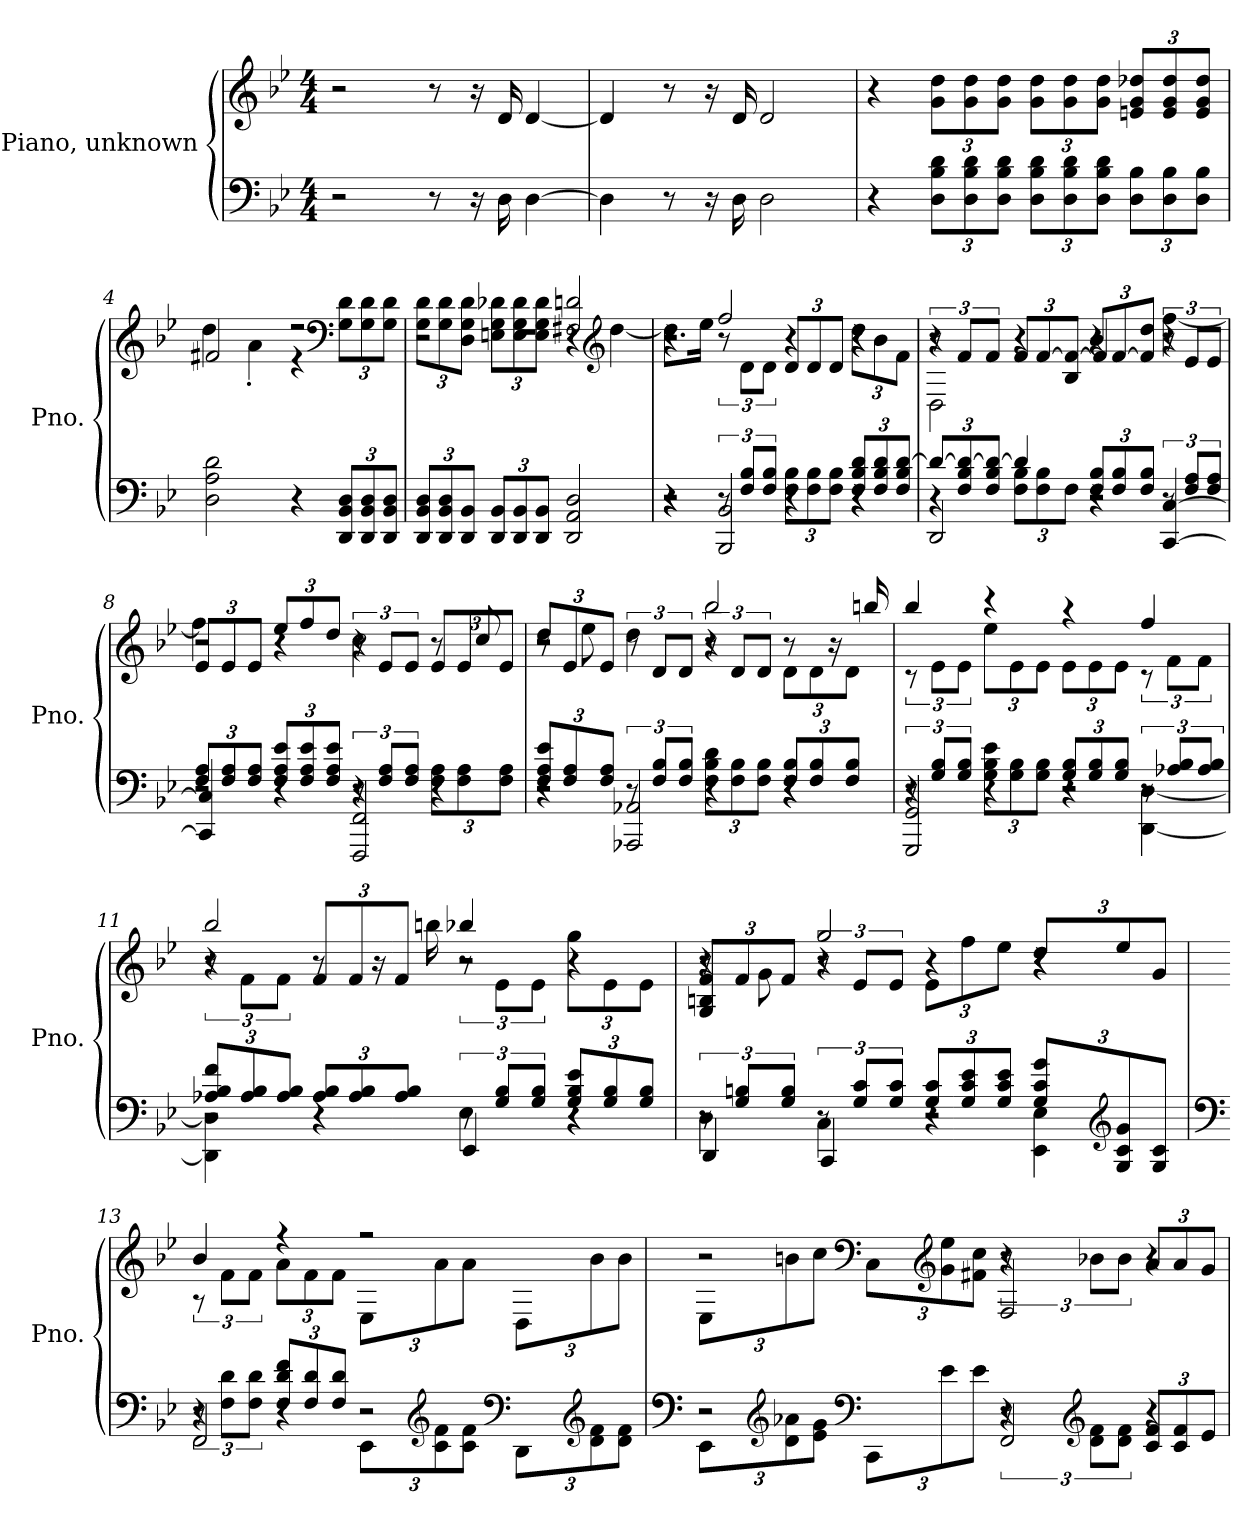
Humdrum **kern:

**kern	**kern
*part1	*part1
*staff2	*staff1
*I"Piano, unknown	*
*I'Pno.	*
*clefF4	*clefG2
*k[b-e-]	*k[b-e-]
*M4/4	*M4/4
*MM120	*MM120
=1	=1
2r	2r
8r	8r
16r	16r
16D\	16d/
[4D\	[4d/
=2	=2
4D\]	4d/]
8r	8r
16r	16r
16D\	16d/
2D\	2d/
=3	=3
4r	4r
*Xbrackettup	*Xbrackettup
12D\ 12B-\ 12d\L	12g\ 12dd\L
12D\ 12B-\ 12d\	12g\ 12dd\
12D\ 12B-\ 12d\J	12g\ 12dd\J
12D\ 12B-\ 12d\L	12g\ 12dd\L
12D\ 12B-\ 12d\	12g\ 12dd\
12D\ 12B-\ 12d\J	12g\ 12dd\J
12D\ 12B-\L	12en/ 12g/ 12dd-X/L
12D\ 12B-\	12e/ 12g/ 12dd-/
12D\ 12B-\J	12e/ 12g/ 12dd-/J
=4	=4
*	*^
2D\ 2A\ 2d\	2f#X/	4dd\
.	.	4a'\
4r	2r	4r
*	*clefF4	*
12DD/ 12BB-/ 12D/L	.	12G\ 12d\L
12DD/ 12BB-/ 12D/	.	12G\ 12d\
12DD/ 12BB-/ 12D/J	.	12G\ 12d\J
!!LO:LB:g=z
=5	=5	=5
*	*	*^
12DD/ 12BB-/ 12D/L	1r	12G\ 12d\L	2r
12DD/ 12BB-/ 12D/	.	12G\ 12d\	.
12DD/ 12BB-/J	.	12D\ 12G\ 12d\J	.
12DD/ 12BB-/L	.	12En\ 12G\ 12d-X\L	.
12DD/ 12BB-/	.	12E\ 12G\ 12d-\	.
12DD/ 12BB-/J	.	12E\ 12G\ 12d-\J	.
2DD/ 2AA/ 2D/	.	4r	2F#X/ 2dn/
*	*clefG2	*	*
.	.	[4dd\	.
=6	=6	=6	=6
*^	*	*	*
*	*^	*	*	*
4r	2r	4r	4r	8.dd\L]	2r
.	.	.	.	16ee-\Jk	.
*brackettup	*	*	*	*brackettup	*
12r	.	2BBB-/ 2BB-/	2ff/	12r	.
12F/ 12B-/L	.	.	.	12d\L	.
12F/ 12B-/J	.	.	.	12d\J	.
*	*Xbrackettup	*	*	*	*Xbrackettup
4r	12F\ 12B-\L	.	.	4r	12d/L
.	12F\ 12B-\	.	.	.	12d/
.	12F\ 12B-\J	.	.	.	12d/J
12F/ 12B-/ 12d/L	4r	4r	4r	12dd\L	4r
12F/ 12B-/ 12d/	.	.	.	12b-\	.
12F/ 12B-/ [12d/J	.	.	.	12f\J	.
=7	=7	=7	=7	=7	=7
*	*	*	*brackettup	*	*
12d/L_	4r	2DD/	12r	2D\	4r
12F/ 12B-/ 12d/_	.	.	12f/L	.	.
12F/ 12B-/ 12d/_J	.	.	12f/J	.	.
*	*	*	*	*	*Xbrackettup
4d/]	12F\ 12B-\L	.	4r	.	12f/L
.	12F\ 12B-\	.	.	.	[12f/
.	12F\J	.	.	.	12B-/ 12f/_J
12F/ 12B-/L	2r	4r	12b-/L	4r	4f/]
12F/ 12B-/	.	.	[12f/	.	.
12F/ 12B-/J	.	.	12f/] 12dd/J	.	.
*brackettup	*	*	*brackettup	*	*
12r	.	[4CC/ [4C/	12r	[4ff\	4r
12F/ 12A/L	.	.	12e-/L	.	.
12F/ 12A/J	.	.	12e-/J	.	.
!!LO:LB:g=z	!!	!!
=8	=8	=8	=8	=8	=8
*Xbrackettup	*	*	*Xbrackettup	*	*
12F/ 12A/L	2r	4CC/] 4C/]	12e-/L	4ff\]	2r
12F/ 12A/	.	.	12e-/	.	.
12F/ 12A/J	.	.	12e-/J	.	.
12F/ 12A/ 12e-/L	.	4r	12ee-/L	4r	.
12F/ 12A/ 12e-/	.	.	12ff/	.	.
12F/ 12A/ 12e-/J	.	.	12dd/J	.	.
*brackettup	*	*	*brackettup	*	*
12r	4r	2FFF/ 2FF/	12r	2cc\	4r
12F/ 12A/L	.	.	12e-/L	.	.
12F/ 12A/J	.	.	12e-/J	.	.
*	*Xbrackettup	*	*	*	*Xbrackettup
4r	12F\ 12A\L	.	8r	.	12e-/L
.	12F\ 12A\	.	.	.	12e-/
.	.	.	8cc/	.	.
.	12F\ 12A\J	.	.	.	12e-/J
=9	=9	=9	=9	=9	=9
12F/ 12A/ 12e-/L	2r	4r	2r	8r	12dd/L
12F/ 12A/	.	.	.	.	12e-/
.	.	.	.	8ee-\	.
12F/ 12A/J	.	.	.	.	12e-/J
*brackettup	*	*	*	*	*brackettup
12r	.	2AAA-X/ 2AA-X/	.	4dd\	12r
12F/ 12B-/L	.	.	.	.	12d/L
12F/ 12B-/J	.	.	.	.	12d/J
*	*Xbrackettup	*	*	*	*
4r	12F\ 12B-\ 12d\L	.	2bb-/	4r	12r
.	12F\ 12B-\	.	.	.	12d/L
.	12F\ 12B-\J	.	.	.	12d/J
*	*	*	*	*Xbrackettup	*
12F/ 12B-/L	4r	4r	.	12d\L	8r
12F/ 12B-/	.	.	.	12d\	.
.	.	.	.	.	16r
12F/ 12B-/J	.	.	.	12d\J	.
.	.	.	.	.	16bbn/
*	*	*	*	*v	*v
!!LO:LB:g=z
=10	=10	=10	=10	=10
*brackettup	*	*	*	*brackettup
12r	4r	2GGG/ 2GG/	4bb-/	12r
12G/ 12B-/L	.	.	.	12e-\L
12G/ 12B-/J	.	.	.	12e-\J
*	*Xbrackettup	*	*	*Xbrackettup
4r	12G\ 12B-\ 12e-\L	.	4r	12ee-\L
.	12G\ 12B-\	.	.	12e-\
.	12G\ 12B-\J	.	.	12e-\J
12G/ 12B-/L	4r	2r	4r	12e-\L
12G/ 12B-/	.	.	.	12e-\
12G/ 12B-/J	.	.	.	12e-\J
*brackettup	*	*	*	*brackettup
12r	[4DD\ [4D\	.	4ff/	12r
12A-X/ 12B-/L	.	.	.	12f\L
12A-/ 12B-/J	.	.	.	12f\J
*	*	*	*v	*v
=11	=11	=11	=11
*Xbrackettup	*	*	*
*	*	*	*^
*	*	*	*	*^
12A-X/ 12B-/ 12f/L	4DD\] 4D\]	2r	2bb-/	12r	4r
12A-/ 12B-/	.	.	.	12f\L	.
12A-/ 12B-/J	.	.	.	12f\J	.
*	*	*	*	*	*Xbrackettup
12A-/ 12B-/L	4r	.	.	8r	12f/L
12A-/ 12B-/	.	.	.	.	12f/
.	.	.	.	16r	.
12A-/ 12B-/J	.	.	.	.	12f/J
.	.	.	.	16bbn\	.
*brackettup	*	*	*	*brackettup	*
12r	4E-\	4EE-/	4bb-X/	12r	2r
12G/ 12B-/L	.	.	.	12e-\L	.
12G/ 12B-/J	.	.	.	12e-\J	.
*Xbrackettup	*	*	*	*Xbrackettup	*
12G/ 12B-/ 12e-/L	4r	4r	4r	12gg\L	.
12G/ 12B-/	.	.	.	12e-\	.
12G/ 12B-/J	.	.	.	12e-\J	.
!!LO:LB:g=z	!!	!!
=12	=12	=12	=12	=12	=12
*brackettup	*	*	*	*	*
12r	4D\	4DD/	4r	8r	12G/ 12Bn/ 12f/L
12G/ 12Bn/L	.	.	.	.	12f/
.	.	.	.	8g\	.
12G/ 12B/J	.	.	.	.	12f/J
*	*	*	*	*	*brackettup
12r	4C\	4CC/	2gg/	4r	12r
12G/ 12c/L	.	.	.	.	12e-/L
12G/ 12c/J	.	.	.	.	12e-/J
*Xbrackettup	*	*	*	*Xbrackettup	*
12G/ 12c/L	4r	2r	.	12e-\L	4r
12G/ 12c/ 12e-/	.	.	.	12ff\	.
12G/ 12c/ 12e-/J	.	.	.	12ee-\J	.
12G/ 12c/ 12g/L	4EE-\ 4E-\	.	4r	4r	12dd/L
*clefG2	*	*	*	*	*
12G/ 12c/ 12g/	.	.	.	.	12ee-/
12G/ 12c/J	.	.	.	.	12g/J
*	*	*	*v	*v	*v
=13	=13	=13	=13
*clefF4	*	*	*
*	*	*	*^
*	*brackettup	*	*	*brackettup
4r	12r	2FF/	4b-/	12r
.	12F\ 12d\L	.	.	12f\L
.	12F\ 12d\J	.	.	12f\J
*Xbrackettup	*	*	*	*Xbrackettup
12F/ 12d/ 12f/L	4r	.	4r	12a\L
12F/ 12d/	.	.	.	12f\
12F/ 12d/J	.	.	.	12f\J
2r	12EE-\L	2r	2r	12E-\L
*clefG2	*	*	*	*
.	12c\ 12f\	.	.	12a\
.	12c\ 12f\J	.	.	12a\J
*clefF4	*	*	*	*
.	12DD\L	.	.	12D\L
*clefG2	*	*	*	*
.	12d\ 12f\	.	.	12b-\
.	12d\ 12f\J	.	.	12b-\J
*	*	*	*v	*v
!!LO:LB:g=z
=14	=14	=14	=14
*clefF4	*	*	*
*	*	*	*^
*	*	*	*	*^
2r	12EE-\L	2r	2r	12E-\L	2r
*clefG2	*	*	*	*	*
.	12d\ 12a-X\	.	.	12bn\	.
.	12e-\ 12g\J	.	.	12cc\J	.
*clefF4	*	*	*clefF4	*	*
.	12CC\L	.	.	12C\L	.
*	*	*	*clefG2	*	*
.	12e-\	.	.	12g\ 12ee-\	.
.	12e-\J	.	.	12f#X\ 12cc\J	.
*	*brackettup	*	*	*brackettup	*
4r	12r	2FF/	4r	12r	2F/
*clefG2	*	*	*	*	*
.	12d\ 12f\L	.	.	12b-X\L	.
.	12d\ 12f\J	.	.	12b-\J	.
*Xbrackettup	*	*	*Xbrackettup	*	*
12c/ 12f/L	4r	.	12a/L	4r	.
12c/ 12f/	.	.	12a/	.	.
12e-/J	.	.	12g/J	.	.
*v	*v	*v	*	*	*
*	*v	*v	*v
=	=
*-	*-
